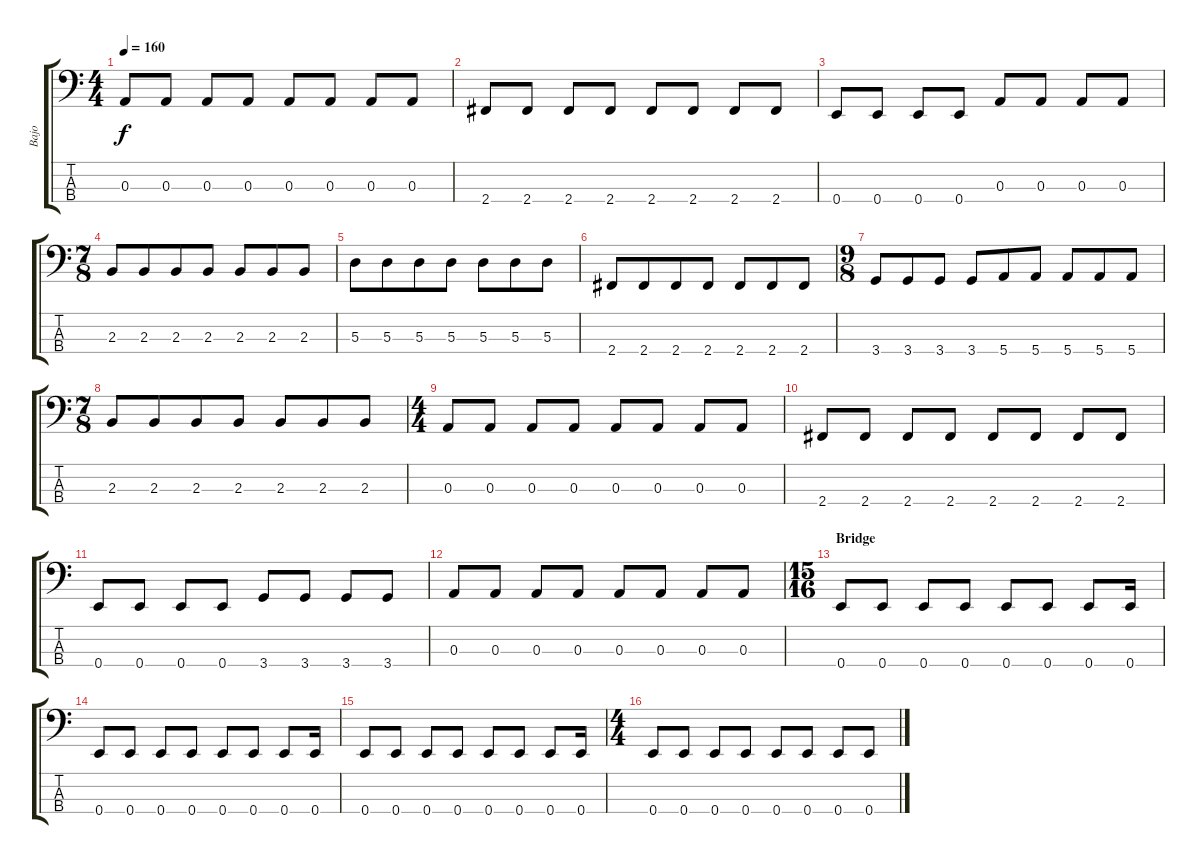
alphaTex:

\track ("Bajo" "Bajo") {instrument electricbassfinger}
\staff {score tabs}
\tuning (G2 D2 A1 E1) {hide}
\ts (4 4)
\tempo 160
\clef f4
\ks c
0.3.8{dy f} 0.3.8 0.3.8 0.3.8 0.3.8 0.3.8 0.3.8 0.3.8 |
2.4.8 2.4.8 2.4.8 2.4.8 2.4.8 2.4.8 2.4.8 2.4.8 |
0.4.8 0.4.8 0.4.8 0.4.8 0.3.8 0.3.8 0.3.8 0.3.8 |
\ts (7 8)
2.3.8 2.3.8 2.3.8 2.3.8 2.3.8 2.3.8 2.3.8 |
5.3.8 5.3.8 5.3.8 5.3.8 5.3.8 5.3.8 5.3.8 |
2.4.8 2.4.8 2.4.8 2.4.8 2.4.8 2.4.8 2.4.8 |
\ts (9 8)
3.4.8 3.4.8 3.4.8 3.4.8 5.4.8 5.4.8 5.4.8 5.4.8 5.4.8 |
\ts (7 8)
2.3.8 2.3.8 2.3.8 2.3.8 2.3.8 2.3.8 2.3.8 |
\ts (4 4)
0.3.8 0.3.8 0.3.8 0.3.8 0.3.8 0.3.8 0.3.8 0.3.8 |
2.4.8 2.4.8 2.4.8 2.4.8 2.4.8 2.4.8 2.4.8 2.4.8 |
0.4.8 0.4.8 0.4.8 0.4.8 3.4.8 3.4.8 3.4.8 3.4.8 |
0.3.8 0.3.8 0.3.8 0.3.8 0.3.8 0.3.8 0.3.8 0.3.8 |
\ts (15 16)
\section ("" "Bridge")
0.4.8 0.4.8 0.4.8 0.4.8 0.4.8 0.4.8 0.4.8 0.4.16 |
0.4.8 0.4.8 0.4.8 0.4.8 0.4.8 0.4.8 0.4.8 0.4.16 |
0.4.8 0.4.8 0.4.8 0.4.8 0.4.8 0.4.8 0.4.8 0.4.16 |
\ts (4 4)
0.4.8 0.4.8 0.4.8 0.4.8 0.4.8 0.4.8 0.4.8 0.4.8
